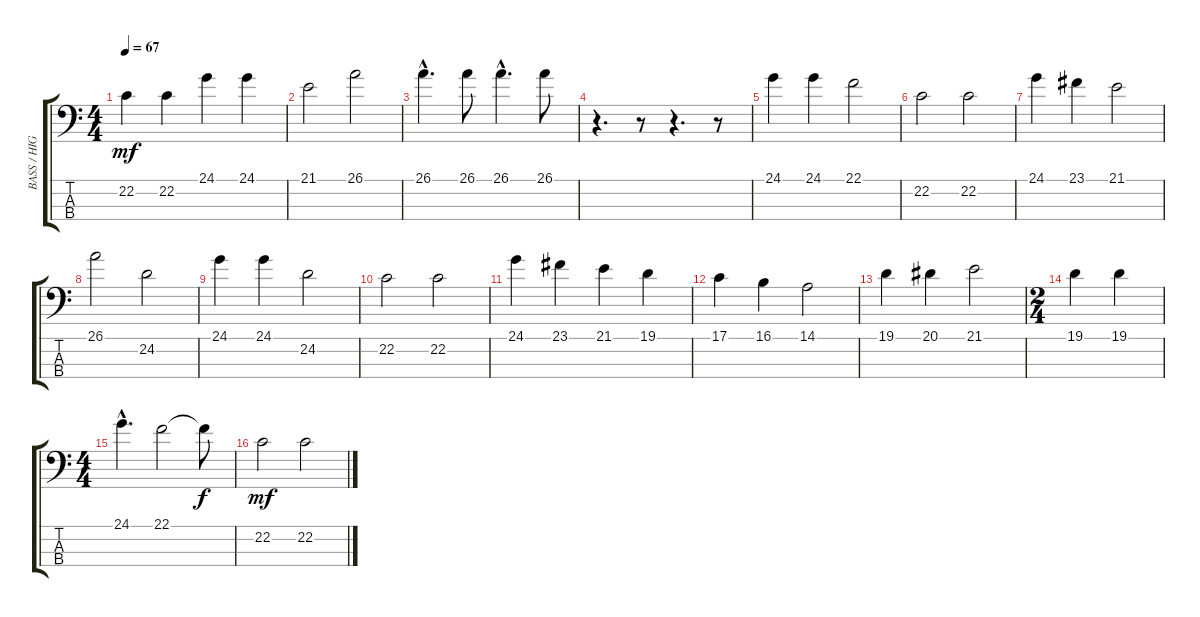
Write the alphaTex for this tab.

\track ("BASS / HIGH" "BASS / HIG") {instrument pad7halo}
\staff {score tabs}
\tuning (G2 D2 A1 E1) {hide}
\ts (4 4)
\tempo 67
\clef f4
\ks c
22.2.4{dy mf} 22.2.4 24.1.4 24.1.4 |
21.1.2 26.1.2 |
26.1{hac}.4{d} 26.1.8 26.1{hac}.4{d} 26.1.8 |
r.4{d} r.8 r.4{d} r.8 |
24.1.4 24.1.4 22.1.2 |
22.2.2 22.2.2 |
24.1.4 23.1.4 21.1.2 |
26.1.2 24.2.2 |
24.1.4 24.1.4 24.2.2 |
22.2.2 22.2.2 |
24.1.4 23.1.4 21.1.4 19.1.4 |
17.1.4 16.1.4 14.1.2 |
19.1.4 20.1.4 21.1.2 |
\ts (2 4)
19.1.4 19.1.4 |
\ts (4 4)
24.1{hac}.4{d} 22.1.2 22.1{t}.8{dy f} |
22.2.2{dy mf} 22.2.2{volume 8}
